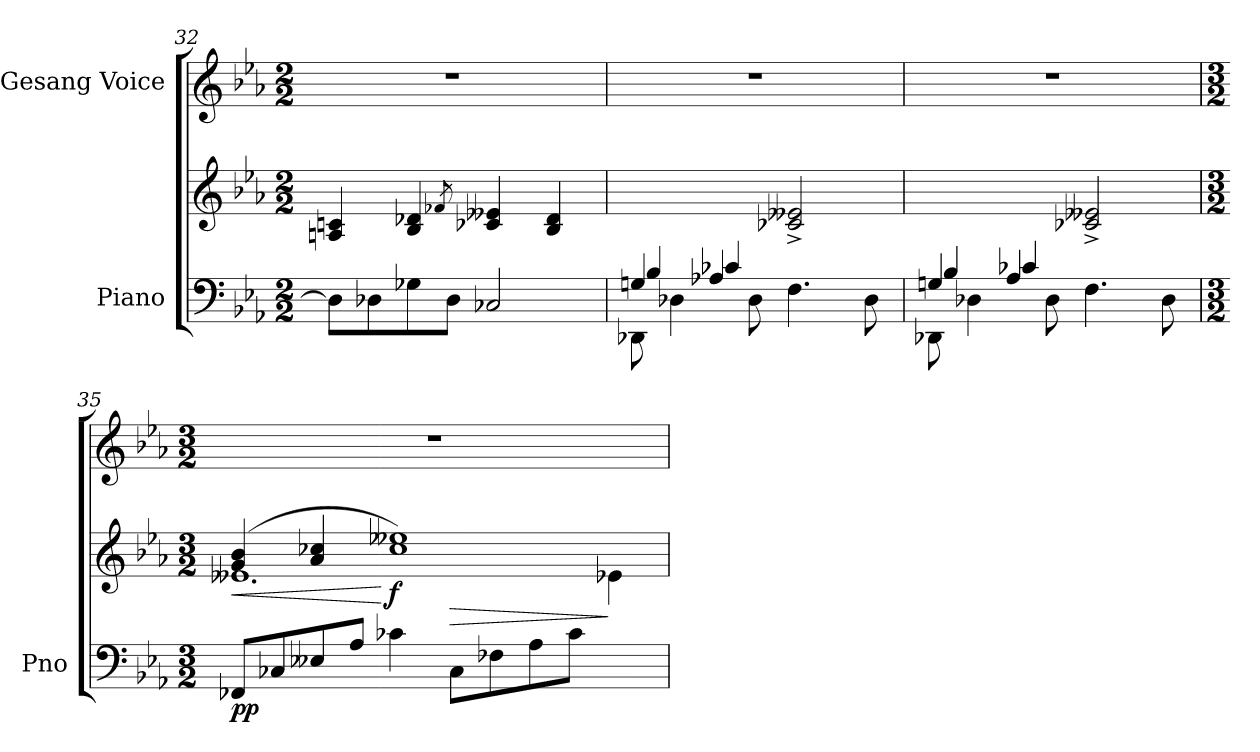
**kern	**kern	**dynam	**kern
*part2	*part2	*part2	*part1
*staff3	*staff2	*staff2/3	*staff1
*I"Piano	*	*	*I"Gesang Voice
*I'Pno	*	*	*
*clefF4	*clefG2	*	*clefG2
*k[b-e-a-]	*k[b-e-a-]	*	*k[b-e-a-]
*M2/2	*M2/2	*	*M2/2
=32	=32	=32	=32
8D-\L]	4An/ 4cn/	.	1r
8D-X\	.	.	.
8G-X\	4B-/ 4d-X/	.	.
8D-\J	.	.	.
.	8qf-X/	.	.
2C-X/	4c-X/ 4e--X/	.	.
.	4B-/ 4d-/	.	.
=33	=33	=33	=33
*^	*	*	*
*	*^	*	*	*
(>4Gn/	4B-/	8DD-X\	2ryy	.	1r
.	.	4D-X\	.	.	.
4A-X/	4c-X/	.	.	.	.
.	.	8D-\	.	.	.
2ryy	2ryy	4.F\	2c-X/^> 2e--X/^>)	.	.
.	.	8D-\	.	.	.
=34	=34	=34	=34	=34	=34
(>4Gn/	4B-/	8DD-X\	2ryy	.	1r
.	.	4D-X\	.	.	.
4A-/	4c-X/	.	.	.	.
.	.	8D-\	.	.	.
2ryy	2ryy	4.F\	2c-X/^> 2e--X/^>)	.	.
.	.	8D-\	.	.	.
*v	*v	*v	*	*	*
=35	=35	=35	=35
*M3/2	*M3/2	*	*M3/2
*^	*	*	*
*	*^	*	*	*
!	!	!	!	!LO:HP:b	!
*	*	*	*^	*	*
*	*	*	*	*^	*	*
*	*	*	*	*	*^	*	*
!	!	!	!	!	!	!	!LO:DY:n=1:b=2	!
*v	*v	*v	*	*	*	*	*	*
8FF-X/L	(4g/ 4b-/	1.e--X	2ryy	4ryy	< pp	1.r
8C-X/	.	.	.	.	.	.
*	*	*	*v	*v	*	*
8E--X/	4a-/ 4cc-X/	.	.	.	.
8A-/J	.	.	.	.	.
!	!	!	!	!LO:DY:n=2:b	!
4c-X\	1cc- 1ee--X)	.	4ryy	[ f	.
!	!	!	!	!LO:HP:b	!
(8C-\L	.	.	4ryy	>	.
8F-X\	.	.	.	.	.
8A-\	.	.	4ryy	.	.
8c-\J	.	.	.	.	.
*	*	*	*^	*	*
4ryy	.	.	4ryy	4e-X\)	]	.
*	*v	*v	*v	*v	*	*
=	=	=	=
*-	*-	*-	*-
